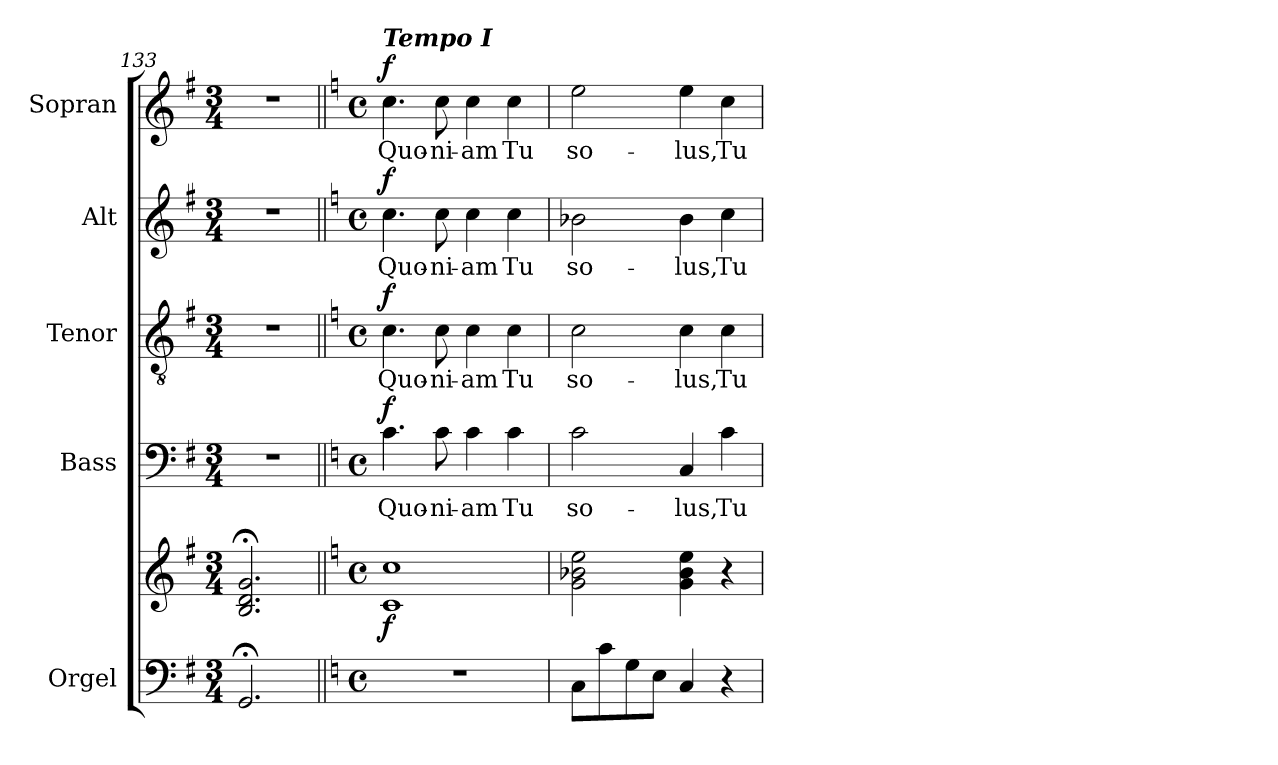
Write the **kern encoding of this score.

**kern	**kern	**dynam	**kern	**text	**dynam	**kern	**text	**dynam	**kern	**text	**dynam	**kern	**text	**dynam
*part5	*part5	*part5	*part4	*part4	*part4	*part3	*part3	*part3	*part2	*part2	*part2	*part1	*part1	*part1
*staff6	*staff5	*staff5/6	*staff4	*staff4	*staff4	*staff3	*staff3	*staff3	*staff2	*staff2	*staff2	*staff1	*staff1	*staff1
*I"Orgel	*	*	*I"Bass	*	*	*I"Tenor	*	*	*I"Alt	*	*	*I"Sopran	*	*
*I'Org.	*	*	*I'B.	*	*	*I'T.	*	*	*I'A.	*	*	*I'S.	*	*
*clefF4	*clefG2	*	*clefF4	*	*	*clefGv2	*	*	*clefG2	*	*	*clefG2	*	*
*k[f#]	*k[f#]	*	*k[f#]	*	*	*k[f#]	*	*	*k[f#]	*	*	*k[f#]	*	*
*G:	*G:	*	*G:	*	*	*G:	*	*	*G:	*	*	*G:	*	*
*M3/4	*M3/4	*	*M3/4	*	*	*M3/4	*	*	*M3/4	*	*	*M3/4	*	*
=133	=133	=133	=133	=133	=133	=133	=133	=133	=133	=133	=133	=133	=133	=133
2.GG;</	2.B/;< 2.d/;< 2.g/;<	.	2.r	.	.	2.r	.	.	2.r	.	.	2.r	.	.
=134||	=134||	=134||	=134||	=134||	=134||	=134||	=134||	=134||	=134||	=134||	=134||	=134||	=134||	=134||
*k[]	*k[]	*	*k[]	*	*	*k[]	*	*	*k[]	*	*	*k[]	*	*
*C:	*C:	*	*C:	*	*	*C:	*	*	*C:	*	*	*C:	*	*
*M4/4	*M4/4	*	*M4/4	*	*	*M4/4	*	*	*M4/4	*	*	*M4/4	*	*
*met(c)	*met(c)	*	*met(c)	*	*	*met(c)	*	*	*met(c)	*	*	*met(c)	*	*
!	!	!	!	!	!	!	!	!	!	!	!	!LO:TX:a:Bi:t=Tempo I	!	!
!	!	!LO:DY:b	!	!LO:LY:b	!LO:DY:a	!	!LO:LY:b	!LO:DY:a	!	!LO:LY:b	!LO:DY:a	!	!LO:LY:b	!LO:DY:a
1r	1c 1cc	f	4.c\	Quo-	f	4.c\	Quo-	f	4.cc\	Quo-	f	4.cc\	Quo-	f
!	!	!	!	!LO:LY:b	!	!	!LO:LY:b	!	!	!LO:LY:b	!	!	!LO:LY:b	!
.	.	.	8c\	-ni-	.	8c\	-ni-	.	8cc\	-ni-	.	8cc\	-ni-	.
!	!	!	!	!LO:LY:b	!	!	!LO:LY:b	!	!	!LO:LY:b	!	!	!LO:LY:b	!
.	.	.	4c\	-am	.	4c\	-am	.	4cc\	-am	.	4cc\	-am	.
!	!	!	!	!LO:LY:b	!	!	!LO:LY:b	!	!	!LO:LY:b	!	!	!LO:LY:b	!
.	.	.	4c\	Tu	.	4c\	Tu	.	4cc\	Tu	.	4cc\	Tu	.
!!LO:LB:g=z
=135	=135	=135	=135	=135	=135	=135	=135	=135	=135	=135	=135	=135	=135	=135
!	!	!	!	!LO:LY:b	!	!	!LO:LY:b	!	!	!LO:LY:b	!	!	!LO:LY:b	!
8C\L	2g\ 2b-X\ 2ee\	.	2c\	so-	.	2c\	so-	.	2b-X\	so-	.	2ee\	so-	.
8c\	.	.	.	.	.	.	.	.	.	.	.	.	.	.
8G\	.	.	.	.	.	.	.	.	.	.	.	.	.	.
8E\J	.	.	.	.	.	.	.	.	.	.	.	.	.	.
!	!	!	!	!LO:LY:b	!	!	!LO:LY:b	!	!	!LO:LY:b	!	!	!LO:LY:b	!
4C/	4g\ 4b-\ 4ee\	.	4C/	-lus,	.	4c\	-lus,	.	4b-\	-lus,	.	4ee\	-lus,	.
!	!	!	!	!LO:LY:b	!	!	!LO:LY:b	!	!	!LO:LY:b	!	!	!LO:LY:b	!
4r	4r	.	4c\	Tu	.	4c\	Tu	.	4cc\	Tu	.	4cc\	Tu	.
=	=	=	=	=	=	=	=	=	=	=	=	=	=	=
*-	*-	*-	*-	*-	*-	*-	*-	*-	*-	*-	*-	*-	*-	*-
